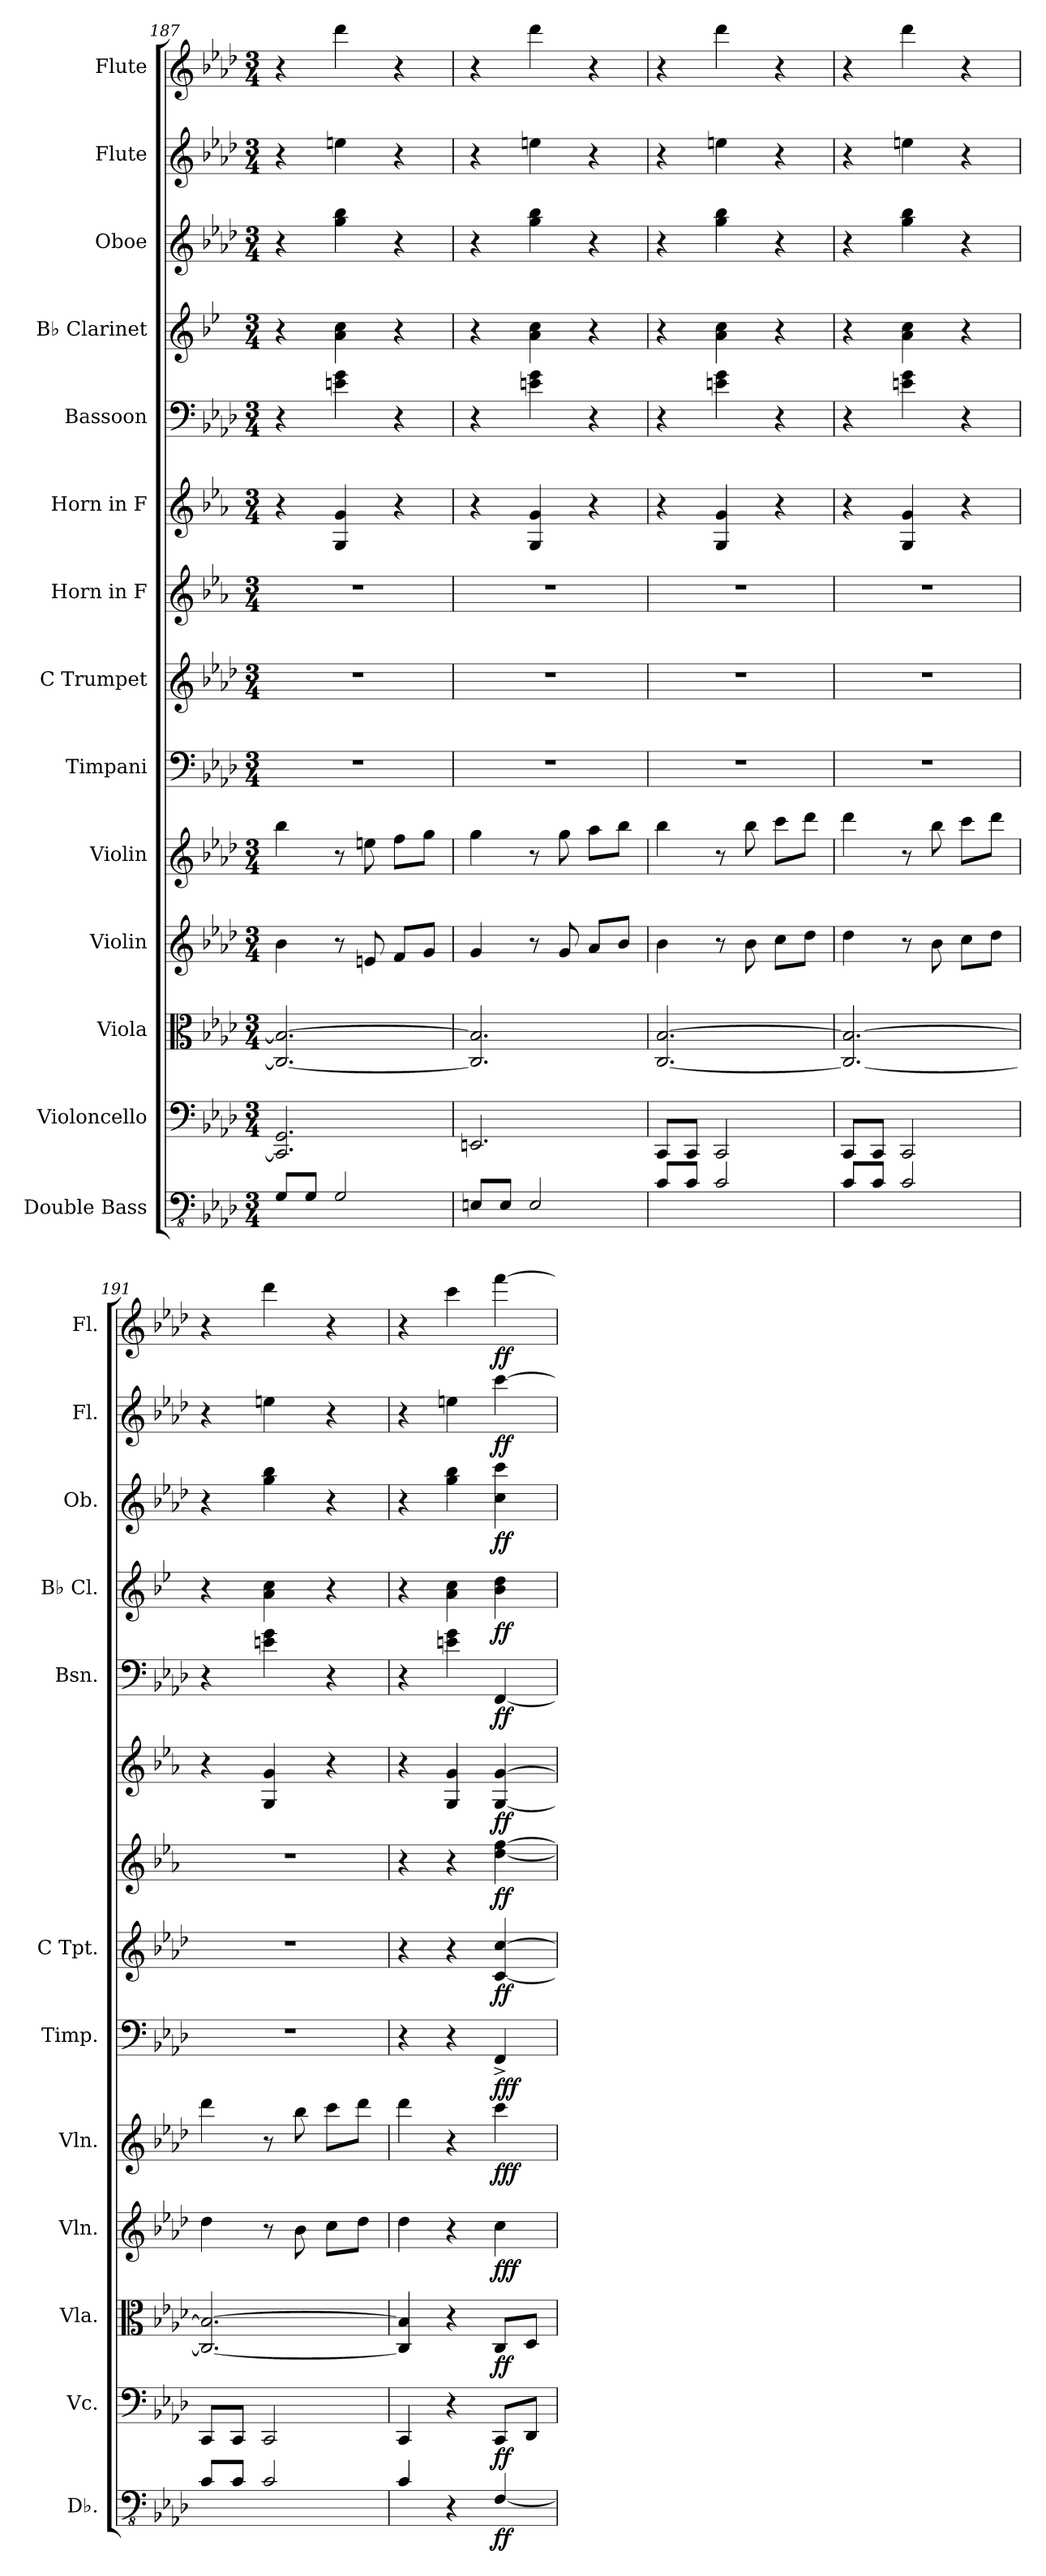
**kern	**dynam	**kern	**dynam	**kern	**dynam	**kern	**dynam	**kern	**dynam	**kern	**dynam	**kern	**dynam	**kern	**dynam	**kern	**dynam	**kern	**dynam	**kern	**dynam	**kern	**dynam	**kern	**dynam	**kern	**dynam
*part14	*part14	*part13	*part13	*part12	*part12	*part11	*part11	*part10	*part10	*part9	*part9	*part8	*part8	*part7	*part7	*part6	*part6	*part5	*part5	*part4	*part4	*part3	*part3	*part2	*part2	*part1	*part1
*staff14	*staff14	*staff13	*staff13	*staff12	*staff12	*staff11	*staff11	*staff10	*staff10	*staff9	*staff9	*staff8	*staff8	*staff7	*staff7	*staff6	*staff6	*staff5	*staff5	*staff4	*staff4	*staff3	*staff3	*staff2	*staff2	*staff1	*staff1
*I"Double Bass	*	*I"Violoncello	*	*I"Viola	*	*I"Violin	*	*I"Violin	*	*I"Timpani	*	*I"C Trumpet	*	*I"Horn in F	*	*I"Horn in F	*	*I"Bassoon	*	*I"B♭ Clarinet	*	*I"Oboe	*	*I"Flute	*	*I"Flute	*
*I'Db.	*	*I'Vc.	*	*I'Vla.	*	*I'Vln.	*	*I'Vln.	*	*I'Timp.	*	*I'C Tpt.	*	*	*	*	*	*I'Bsn.	*	*I'B♭ Cl.	*	*I'Ob.	*	*I'Fl.	*	*I'Fl.	*
*clefFv4	*	*clefF4	*	*clefC3	*	*clefG2	*	*clefG2	*	*clefF4	*	*clefG2	*	*clefG2	*	*clefG2	*	*clefF4	*	*clefG2	*	*clefG2	*	*clefG2	*	*clefG2	*
*ITrd7c12	*	*	*	*	*	*	*	*	*	*	*	*	*	*ITrd4c7	*	*ITrd4c7	*	*	*	*ITrd1c2	*	*	*	*	*	*	*
*k[b-e-a-d-]	*	*k[b-e-a-d-]	*	*k[b-e-a-d-]	*	*k[b-e-a-d-]	*	*k[b-e-a-d-]	*	*k[b-e-a-d-]	*	*k[b-e-a-d-]	*	*k[b-e-a-d-]	*	*k[b-e-a-d-]	*	*k[b-e-a-d-]	*	*k[b-e-a-d-]	*	*k[b-e-a-d-]	*	*k[b-e-a-d-]	*	*k[b-e-a-d-]	*
*M3/4	*	*M3/4	*	*M3/4	*	*M3/4	*	*M3/4	*	*M3/4	*	*M3/4	*	*M3/4	*	*M3/4	*	*M3/4	*	*M3/4	*	*M3/4	*	*M3/4	*	*M3/4	*
=187	=187	=187	=187	=187	=187	=187	=187	=187	=187	=187	=187	=187	=187	=187	=187	=187	=187	=187	=187	=187	=187	=187	=187	=187	=187	=187	=187
8GGG/L	.	2.CC/] 2.GG/	.	2.C/_ 2.B-/_	.	4b-\	.	4bb-\	.	2.r	.	2.r	.	2.r	.	4r	.	4r	.	4r	.	4r	.	4r	.	4r	.
8GGG/J	.	.	.	.	.	.	.	.	.	.	.	.	.	.	.	.	.	.	.	.	.	.	.	.	.	.	.
2GGG/	.	.	.	.	.	8r	.	8r	.	.	.	.	.	.	.	4C/ 4c/	.	4en\ 4g\	.	4g\ 4b-\	.	4gg\ 4bb-\	.	4een\	.	4ddd-\	.
.	.	.	.	.	.	8en/	.	8een\	.	.	.	.	.	.	.	.	.	.	.	.	.	.	.	.	.	.	.
.	.	.	.	.	.	8f/L	.	8ff\L	.	.	.	.	.	.	.	4r	.	4r	.	4r	.	4r	.	4r	.	4r	.
.	.	.	.	.	.	8g/J	.	8gg\J	.	.	.	.	.	.	.	.	.	.	.	.	.	.	.	.	.	.	.
=188	=188	=188	=188	=188	=188	=188	=188	=188	=188	=188	=188	=188	=188	=188	=188	=188	=188	=188	=188	=188	=188	=188	=188	=188	=188	=188	=188
8EEEn/L	.	2.EEn/	.	2.C/] 2.B-/]	.	4g/	.	4gg\	.	2.r	.	2.r	.	2.r	.	4r	.	4r	.	4r	.	4r	.	4r	.	4r	.
8EEE/J	.	.	.	.	.	.	.	.	.	.	.	.	.	.	.	.	.	.	.	.	.	.	.	.	.	.	.
2EEE/	.	.	.	.	.	8r	.	8r	.	.	.	.	.	.	.	4C/ 4c/	.	4en\ 4g\	.	4g\ 4b-\	.	4gg\ 4bb-\	.	4een\	.	4ddd-\	.
.	.	.	.	.	.	8g/	.	8gg\	.	.	.	.	.	.	.	.	.	.	.	.	.	.	.	.	.	.	.
.	.	.	.	.	.	8a-/L	.	8aa-\L	.	.	.	.	.	.	.	4r	.	4r	.	4r	.	4r	.	4r	.	4r	.
.	.	.	.	.	.	8b-/J	.	8bb-\J	.	.	.	.	.	.	.	.	.	.	.	.	.	.	.	.	.	.	.
=189	=189	=189	=189	=189	=189	=189	=189	=189	=189	=189	=189	=189	=189	=189	=189	=189	=189	=189	=189	=189	=189	=189	=189	=189	=189	=189	=189
8CC/L	.	8CC/L	.	[2.C/ [2.B-/	.	4b-\	.	4bb-\	.	2.r	.	2.r	.	2.r	.	4r	.	4r	.	4r	.	4r	.	4r	.	4r	.
8CC/J	.	8CC/J	.	.	.	.	.	.	.	.	.	.	.	.	.	.	.	.	.	.	.	.	.	.	.	.	.
2CC/	.	2CC/	.	.	.	8r	.	8r	.	.	.	.	.	.	.	4C/ 4c/	.	4en\ 4g\	.	4g\ 4b-\	.	4gg\ 4bb-\	.	4een\	.	4ddd-\	.
.	.	.	.	.	.	8b-\	.	8bb-\	.	.	.	.	.	.	.	.	.	.	.	.	.	.	.	.	.	.	.
.	.	.	.	.	.	8cc\L	.	8ccc\L	.	.	.	.	.	.	.	4r	.	4r	.	4r	.	4r	.	4r	.	4r	.
.	.	.	.	.	.	8dd-\J	.	8ddd-\J	.	.	.	.	.	.	.	.	.	.	.	.	.	.	.	.	.	.	.
!!LO:PB:g=z
=190	=190	=190	=190	=190	=190	=190	=190	=190	=190	=190	=190	=190	=190	=190	=190	=190	=190	=190	=190	=190	=190	=190	=190	=190	=190	=190	=190
8CC/L	.	8CC/L	.	2.C/_ 2.B-/_	.	4dd-\	.	4ddd-\	.	2.r	.	2.r	.	2.r	.	4r	.	4r	.	4r	.	4r	.	4r	.	4r	.
8CC/J	.	8CC/J	.	.	.	.	.	.	.	.	.	.	.	.	.	.	.	.	.	.	.	.	.	.	.	.	.
2CC/	.	2CC/	.	.	.	8r	.	8r	.	.	.	.	.	.	.	4C/ 4c/	.	4en\ 4g\	.	4g\ 4b-\	.	4gg\ 4bb-\	.	4een\	.	4ddd-\	.
.	.	.	.	.	.	8b-\	.	8bb-\	.	.	.	.	.	.	.	.	.	.	.	.	.	.	.	.	.	.	.
.	.	.	.	.	.	8cc\L	.	8ccc\L	.	.	.	.	.	.	.	4r	.	4r	.	4r	.	4r	.	4r	.	4r	.
.	.	.	.	.	.	8dd-\J	.	8ddd-\J	.	.	.	.	.	.	.	.	.	.	.	.	.	.	.	.	.	.	.
=191	=191	=191	=191	=191	=191	=191	=191	=191	=191	=191	=191	=191	=191	=191	=191	=191	=191	=191	=191	=191	=191	=191	=191	=191	=191	=191	=191
8CC/L	.	8CC/L	.	2.C/_ 2.B-/_	.	4dd-\	.	4ddd-\	.	2.r	.	2.r	.	2.r	.	4r	.	4r	.	4r	.	4r	.	4r	.	4r	.
8CC/J	.	8CC/J	.	.	.	.	.	.	.	.	.	.	.	.	.	.	.	.	.	.	.	.	.	.	.	.	.
2CC/	.	2CC/	.	.	.	8r	.	8r	.	.	.	.	.	.	.	4C/ 4c/	.	4en\ 4g\	.	4g\ 4b-\	.	4gg\ 4bb-\	.	4een\	.	4ddd-\	.
.	.	.	.	.	.	8b-\	.	8bb-\	.	.	.	.	.	.	.	.	.	.	.	.	.	.	.	.	.	.	.
.	.	.	.	.	.	8cc\L	.	8ccc\L	.	.	.	.	.	.	.	4r	.	4r	.	4r	.	4r	.	4r	.	4r	.
.	.	.	.	.	.	8dd-\J	.	8ddd-\J	.	.	.	.	.	.	.	.	.	.	.	.	.	.	.	.	.	.	.
=192	=192	=192	=192	=192	=192	=192	=192	=192	=192	=192	=192	=192	=192	=192	=192	=192	=192	=192	=192	=192	=192	=192	=192	=192	=192	=192	=192
4CC/	.	4CC/	.	4C/] 4B-/]	.	4dd-\	.	4ddd-\	.	4r	.	4r	.	4r	.	4r	.	4r	.	4r	.	4r	.	4r	.	4r	.
4r	.	4r	.	4r	.	4r	.	4r	.	4r	.	4r	.	4r	.	4C/ 4c/	.	4en\ 4g\	.	4g\ 4b-\	.	4gg\ 4bb-\	.	4een\	.	4ccc\	.
!	!LO:DY:b	!	!LO:DY:b	!	!LO:DY:b	!	!LO:DY:b	!	!LO:DY:b	!	!LO:DY:b	!	!LO:DY:b	!	!LO:DY:b	!	!LO:DY:b	!	!LO:DY:b	!	!LO:DY:b	!	!LO:DY:b	!	!LO:DY:b	!	!LO:DY:b
[4FFF/	ff	8CC/L	ff	8C/L	ff	4cc\	fff	4ccc\	fff	4FF^/	fff	[4c/ [4cc/	ff	[4g\ [4b-\	ff	[4C/ [4c/	ff	[4FF/	ff	4a-\ 4cc\	ff	4cc\ 4ccc\	ff	[4ccc\	ff	[4fff\	ff
.	.	8DD-/J	.	8D-/J	.	.	.	.	.	.	.	.	.	.	.	.	.	.	.	.	.	.	.	.	.	.	.
=	=	=	=	=	=	=	=	=	=	=	=	=	=	=	=	=	=	=	=	=	=	=	=	=	=	=	=
*-	*-	*-	*-	*-	*-	*-	*-	*-	*-	*-	*-	*-	*-	*-	*-	*-	*-	*-	*-	*-	*-	*-	*-	*-	*-	*-	*-
